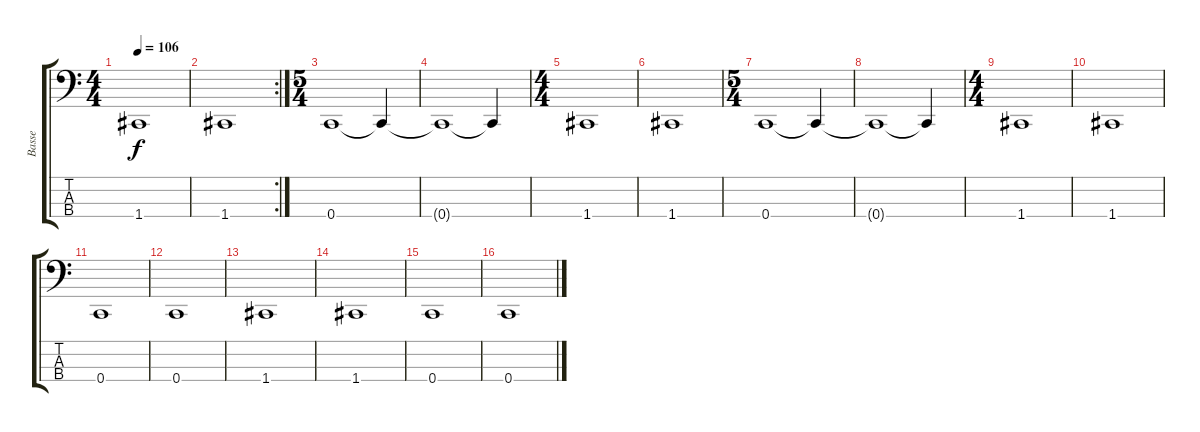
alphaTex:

\track ("Basse" "Basse") {instrument electricbassfinger}
\staff {score tabs}
\tuning (Eb2 Bb1 F1 C1) {hide}
\ts (4 4)
\tempo 106
\clef f4
\ks c
1.4.1{dy f} |
\rc 2
1.4.1 |
\ts (5 4)
0.4.1 0.4{t}.4 |
0.4{t}.1 0.4{t}.4 |
\ts (4 4)
1.4.1 |
1.4.1 |
\ts (5 4)
0.4.1 0.4{t}.4 |
0.4{t}.1 0.4{t}.4 |
\ts (4 4)
1.4.1 |
1.4.1 |
0.4.1 |
0.4.1 |
1.4.1 |
1.4.1 |
0.4.1 |
0.4.1
